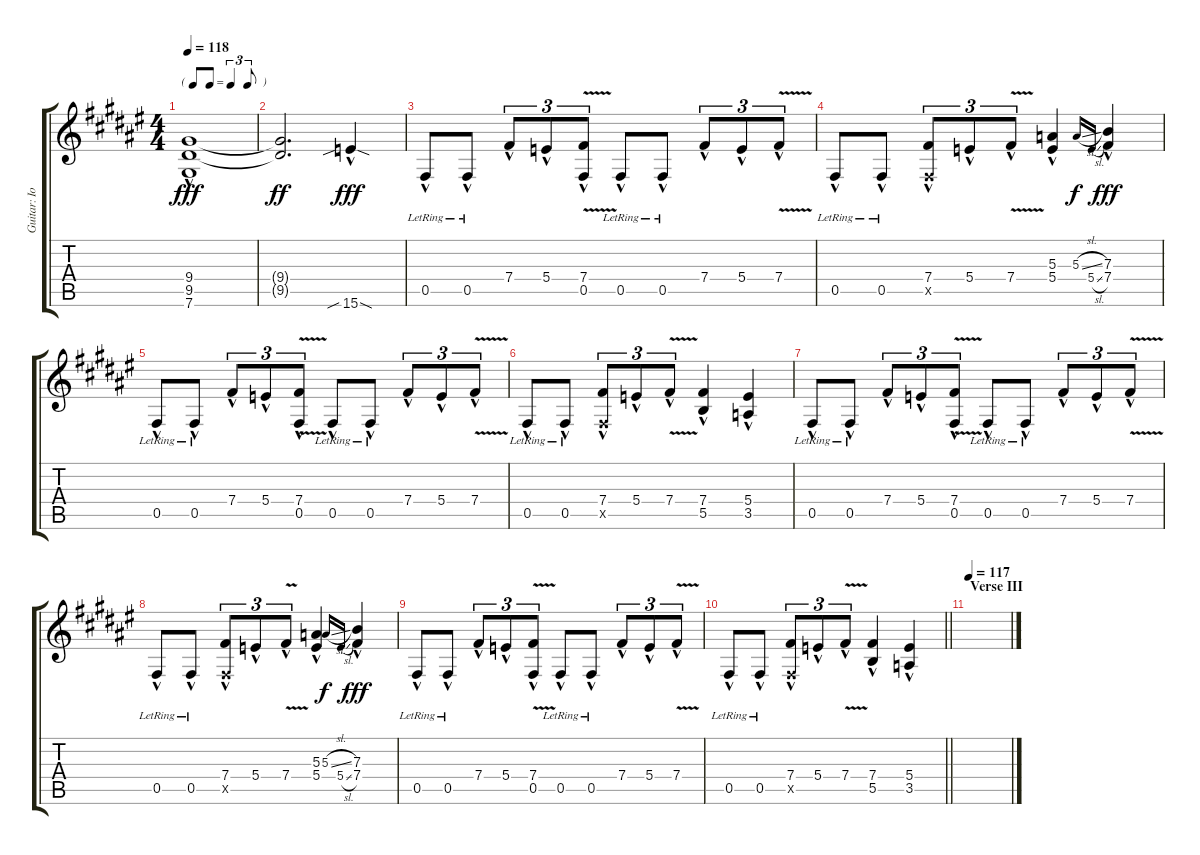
\track ("Guitar: Iommi" "Guitar: Io") {instrument distortionguitar}
\staff {score tabs}
\tuning (Db4 Ab3 E3 B2 Gb2 Db2) {hide}
\ts (4 4)
\tf triplet8th
\tempo 118
\clef g2
\ks f#
(9.4{hac} 9.5{hac} 7.6{hac}).1{dy fff} |
(9.4{t} 9.5{t}).2{d dy ff} 15.6{sib sod hac}.4{dy fff} |
0.5{hac lr}.8 0.5{hac lr}.8 7.4{hac}.8{tu (3 2)} 5.4{hac}.8{tu (3 2)} (7.4{v hac} 0.5{hac}).8{tu (3 2)} 0.5{hac lr}.8 0.5{hac lr}.8 7.4{hac}.8{tu (3 2)} 5.4{hac}.8{tu (3 2)} 7.4{v hac}.8{tu (3 2)} |
0.5{hac lr}.8 0.5{hac lr}.8 (7.4{hac} 0.5{hac x}).8{tu (3 2)} 5.4{hac}.8{tu (3 2)} 7.4{v hac}.8{tu (3 2)} (5.3{hac} 5.4{hac}).4 5.3{sl}.16{gr onbeat dy f} 5.4{sl}.16{gr onbeat} (7.3{hac} 7.4{hac}).4{dy fff} |
0.5{hac lr}.8 0.5{hac lr}.8 7.4{hac}.8{tu (3 2)} 5.4{hac}.8{tu (3 2)} (7.4{v hac} 0.5{hac}).8{tu (3 2)} 0.5{hac lr}.8 0.5{hac lr}.8 7.4{hac}.8{tu (3 2)} 5.4{hac}.8{tu (3 2)} 7.4{v hac}.8{tu (3 2)} |
0.5{hac lr}.8 0.5{hac lr}.8 (7.4{hac} 0.5{hac x}).8{tu (3 2)} 5.4{hac}.8{tu (3 2)} 7.4{v hac}.8{tu (3 2)} (7.4{hac} 5.5{hac}).4 (5.4{hac} 3.5{hac}).4 |
0.5{hac lr}.8 0.5{hac lr}.8 7.4{hac}.8{tu (3 2)} 5.4{hac}.8{tu (3 2)} (7.4{v hac} 0.5{hac}).8{tu (3 2)} 0.5{hac lr}.8 0.5{hac lr}.8 7.4{hac}.8{tu (3 2)} 5.4{hac}.8{tu (3 2)} 7.4{v hac}.8{tu (3 2)} |
0.5{hac lr}.8 0.5{hac lr}.8 (7.4{hac} 0.5{hac x}).8{tu (3 2)} 5.4{hac}.8{tu (3 2)} 7.4{v hac}.8{tu (3 2)} (5.3{hac} 5.4{hac}).4 5.3{sl}.16{gr onbeat dy f} 5.4{sl}.16{gr onbeat} (7.3{hac} 7.4{hac}).4{dy fff} |
0.5{hac lr}.8 0.5{hac lr}.8 7.4{hac}.8{tu (3 2)} 5.4{hac}.8{tu (3 2)} (7.4{v hac} 0.5{hac}).8{tu (3 2)} 0.5{hac lr}.8 0.5{hac lr}.8 7.4{hac}.8{tu (3 2)} 5.4{hac}.8{tu (3 2)} 7.4{v hac}.8{tu (3 2)} |
\barLineRight lightlight
0.5{hac lr}.8 0.5{hac lr}.8 (7.4{hac} 0.5{hac x}).8{tu (3 2)} 5.4{hac}.8{tu (3 2)} 7.4{v hac}.8{tu (3 2)} (7.4{hac} 5.5{hac}).4 (5.4{hac} 3.5{hac}).4 |
\section ("" "Verse III")
\tempo 117
